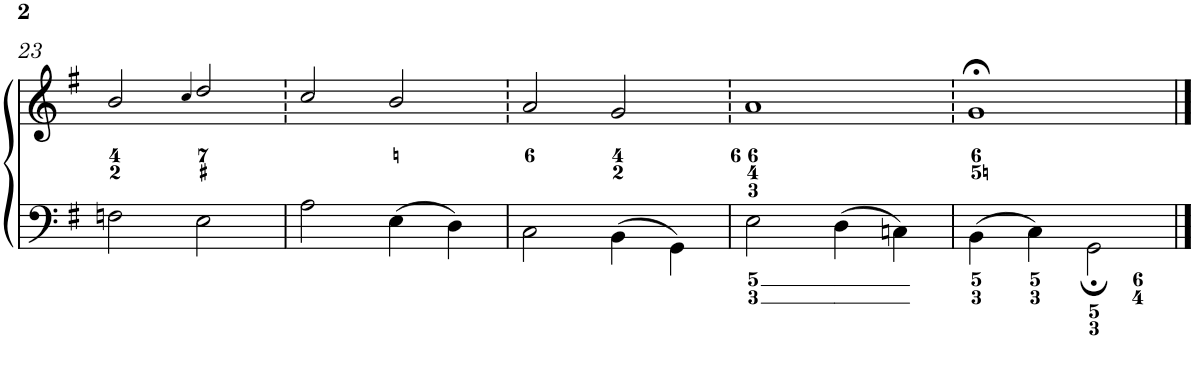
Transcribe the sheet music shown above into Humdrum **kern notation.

**kern	**kern
*part1	*part1
*staff2	*staff1
*I"Piano	*
*I'Pno.	*
!!LO:PB:g=z
*clefF4	*clefG2
*k[f#]	*k[f#]
*G:	*G:
*M4/4	*M4/4
*met(c)	*met(c)
=23	=23
2Fn\	2b/
.	4qcc/
2E\	2dd/
=24	=24
2A\	2cc/
4E\	2b/
4D\	.
=25	=25
2C\	2a/
4BB\	2g/
4GG\	.
=26	=26
2E\	1a
4D\	.
4Cn\	.
=27	=27
4BB\	1g;<
4C\	.
2GG;\	.
==	==
*-	*-
